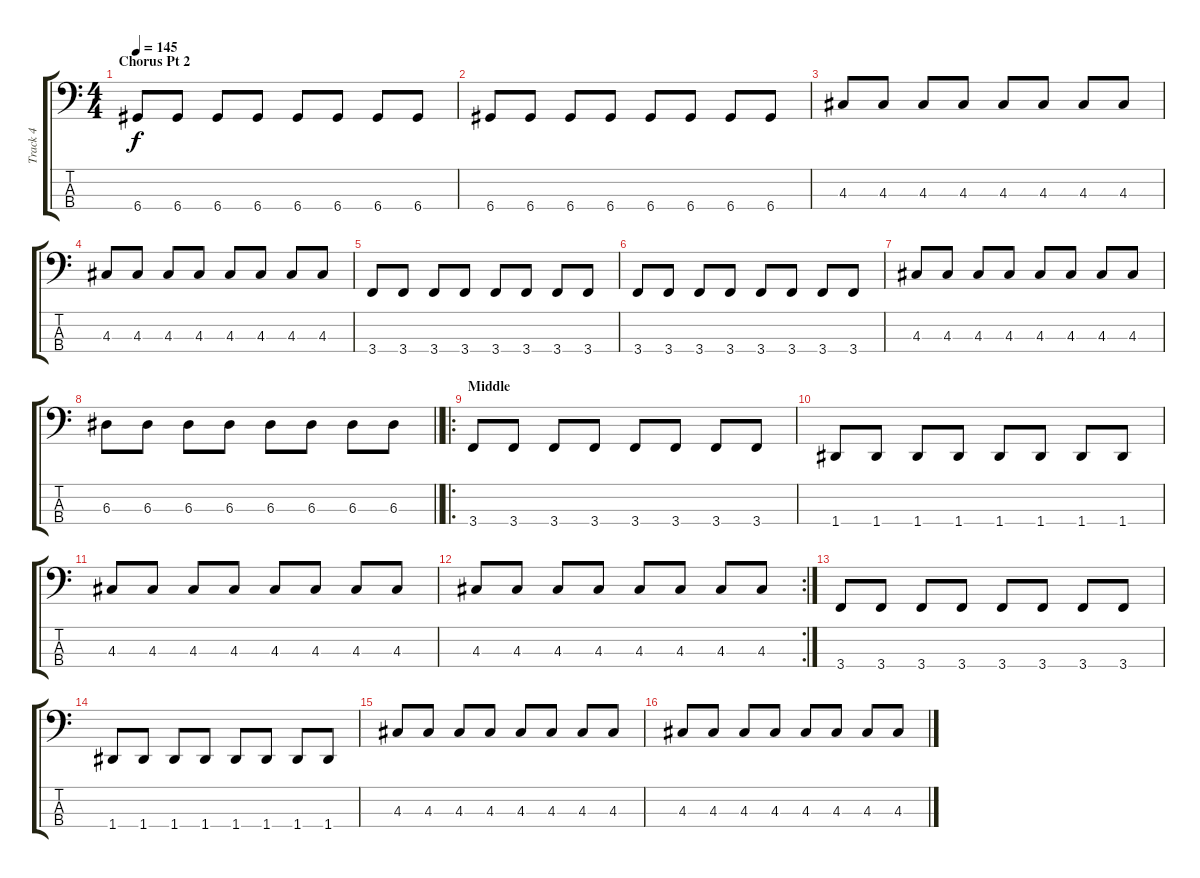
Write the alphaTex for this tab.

\track ("Track 4" "Track 4") {instrument electricbassfinger}
\staff {score tabs}
\tuning (G2 D2 A1 D1) {hide}
\ts (4 4)
\section ("" "Chorus Pt 2")
\tempo 145
\clef f4
\ks c
6.4.8{dy f} 6.4.8 6.4.8 6.4.8 6.4.8 6.4.8 6.4.8 6.4.8 |
6.4.8 6.4.8 6.4.8 6.4.8 6.4.8 6.4.8 6.4.8 6.4.8 |
4.3.8 4.3.8 4.3.8 4.3.8 4.3.8 4.3.8 4.3.8 4.3.8 |
4.3.8 4.3.8 4.3.8 4.3.8 4.3.8 4.3.8 4.3.8 4.3.8 |
3.4.8 3.4.8 3.4.8 3.4.8 3.4.8 3.4.8 3.4.8 3.4.8 |
3.4.8 3.4.8 3.4.8 3.4.8 3.4.8 3.4.8 3.4.8 3.4.8 |
4.3.8 4.3.8 4.3.8 4.3.8 4.3.8 4.3.8 4.3.8 4.3.8 |
\barLineRight lightlight
6.3.8 6.3.8 6.3.8 6.3.8 6.3.8 6.3.8 6.3.8 6.3.8 |
\ro
\section ("" "Middle")
3.4.8 3.4.8 3.4.8 3.4.8 3.4.8 3.4.8 3.4.8 3.4.8 |
1.4.8 1.4.8 1.4.8 1.4.8 1.4.8 1.4.8 1.4.8 1.4.8 |
4.3.8 4.3.8 4.3.8 4.3.8 4.3.8 4.3.8 4.3.8 4.3.8 |
\rc 2
4.3.8 4.3.8 4.3.8 4.3.8 4.3.8 4.3.8 4.3.8 4.3.8 |
3.4.8 3.4.8 3.4.8 3.4.8 3.4.8 3.4.8 3.4.8 3.4.8 |
1.4.8 1.4.8 1.4.8 1.4.8 1.4.8 1.4.8 1.4.8 1.4.8 |
4.3.8 4.3.8 4.3.8 4.3.8 4.3.8 4.3.8 4.3.8 4.3.8 |
4.3.8 4.3.8 4.3.8 4.3.8 4.3.8 4.3.8 4.3.8 4.3.8
